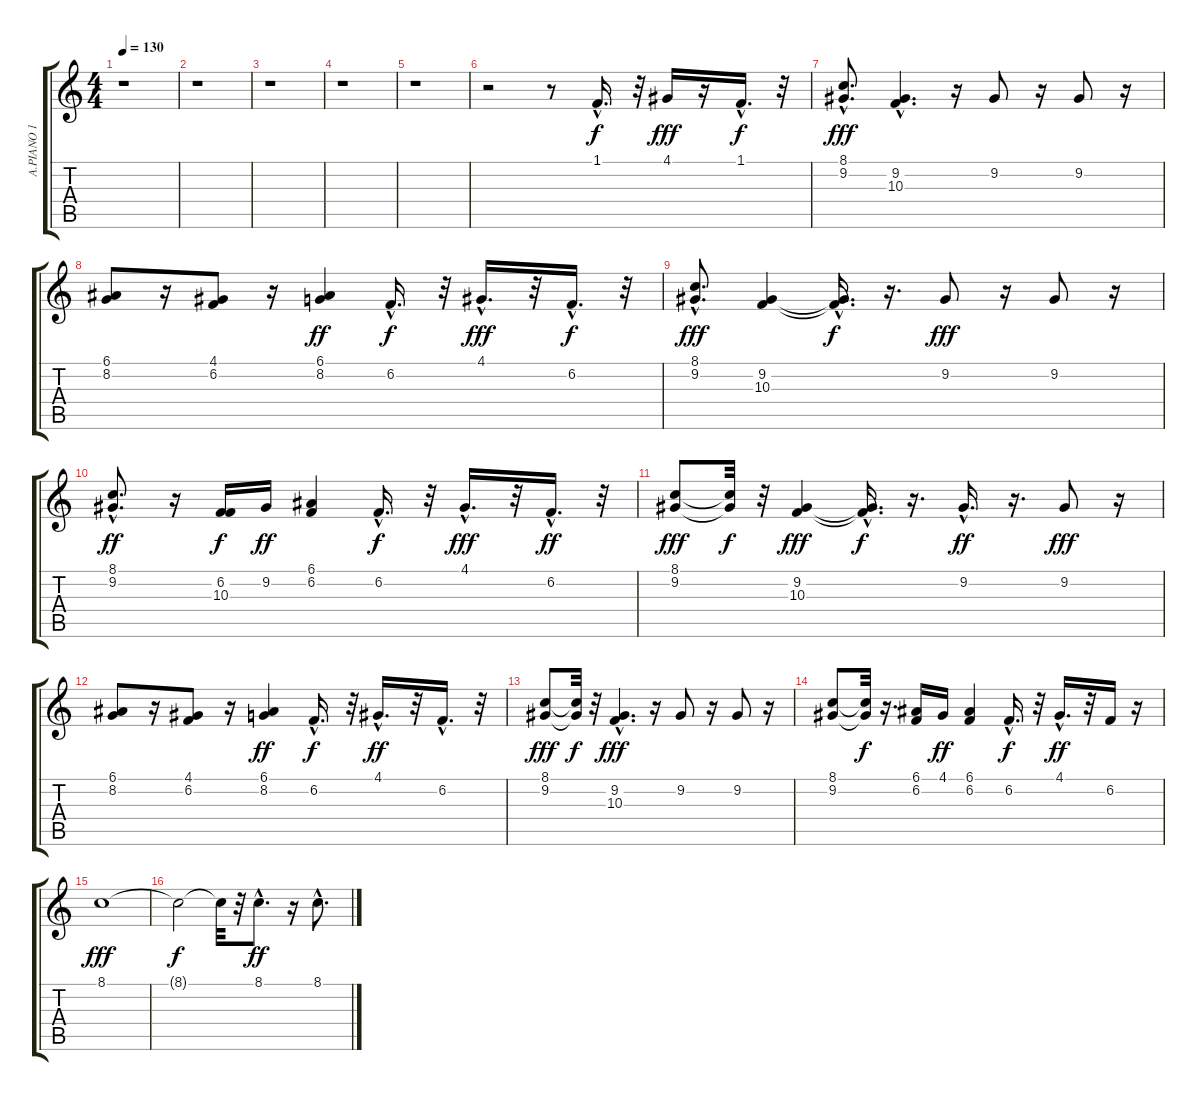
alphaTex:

\track ("A.PIANO 1" "A.PIANO 1") {instrument acousticgrandpiano}
\staff {score tabs}
\tuning (E4 B3 G3 D3 A2 E2) {hide}
\ts (4 4)
\tempo 130
\clef g2
\ks c
r.1{dy f} |
r.1 |
r.1 |
r.1 |
r.1 |
r.2 r.8 1.1{hac}.16{d} r.32 4.1.16{dy fff} r.16 1.1{hac}.16{d dy f} r.32 |
(8.1{hac} 9.2{hac}).8{d dy fff} (9.2{hac} 10.3{hac}).4{d} r.16 9.2.8 r.16 9.2.8 r.16 |
(6.1 8.2).8 r.16 (4.1 6.2).8 r.16 (6.1 8.2).4{dy ff} 6.2{hac}.16{d dy f} r.32 4.1{hac}.16{d dy fff} r.32 6.2{hac}.16{d dy f} r.32 |
(8.1{hac} 9.2{hac}).8{d dy fff} (9.2 10.3).4 (9.2{hac t} 10.3{hac t}).16{d dy f} r.16{d} 9.2.8{dy fff} r.16 9.2.8 r.16 |
(8.1{hac} 9.2{hac}).8{d dy ff} r.16 (6.2 10.3).16{dy f} 9.2.16{dy ff} (6.1 6.2).4 6.2{hac}.16{d dy f} r.32 4.1{hac}.16{d dy fff} r.32 6.2{hac}.16{d dy ff} r.32 |
(8.1 9.2).8{dy fff} (8.1{t} 9.2{t}).32{dy f} r.32 (9.2 10.3).4{dy fff} (9.2{hac t} 10.3{hac t}).16{d dy f} r.16{d} 9.2{hac}.16{d dy ff} r.16{d} 9.2.8{dy fff} r.16 |
(6.1 8.2).8 r.16 (4.1 6.2).8 r.16 (6.1 8.2).4{dy ff} 6.2{hac}.16{d dy f} r.32 4.1{hac}.16{d dy ff} r.32 6.2{hac}.16{d} r.32 |
(8.1 9.2).8{dy fff} (8.1{t} 9.2{t}).32{dy f} r.32 (9.2{hac} 10.3{hac}).4{d dy fff} r.16 9.2.8 r.16 9.2.8 r.16 |
(8.1 9.2).8 (8.1{t} 9.2{t}).32{dy f} r.16{d} (6.1 6.2).16 4.1.16{dy ff} (6.1 6.2).4 6.2{hac}.16{d dy f} r.32 4.1{hac}.16{d dy ff} r.32 6.2.16 r.16 |
8.1.1{dy fff} |
8.1{t}.2{dy f} 8.1{t}.32 r.32 8.1{hac}.8{d dy ff} r.16 8.1{hac}.8{d}
